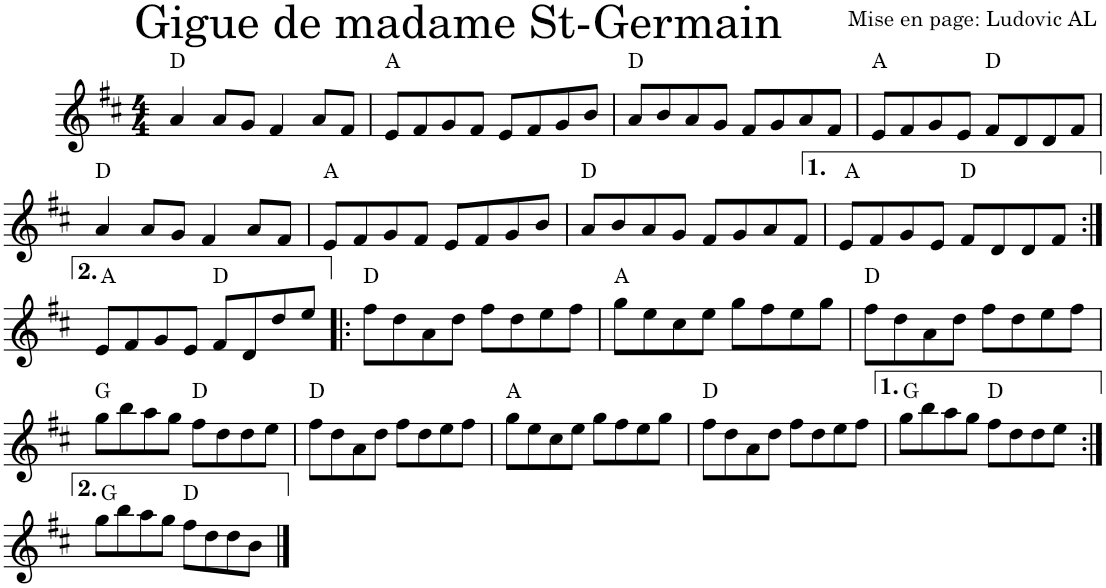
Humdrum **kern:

**kern	**harte
*part1	*part1
*staff1	*
*I"Voice	*
*I'V	*
*clefG2	*
*k[f#c#]	*
*M4/4	*
=1	=1
4a/	D:maj
8a/L	.
8g/J	.
4f#/	.
8a/L	.
8f#/J	.
=2	=2
8e/L	A:maj
8f#/	.
8g/	.
8f#/J	.
8e/L	.
8f#/	.
8g/	.
8b/J	.
=3	=3
8a/L	D:maj
8b/	.
8a/	.
8g/J	.
8f#/L	.
8g/	.
8a/	.
8f#/J	.
=4	=4
8e/L	A:maj
8f#/	.
8g/	.
8e/J	.
8f#/L	D:maj
8d/	.
8d/	.
8f#/J	.
!!LO:LB:g=z
=5	=5
4a/	D:maj
8a/L	.
8g/J	.
4f#/	.
8a/L	.
8f#/J	.
=6	=6
8e/L	A:maj
8f#/	.
8g/	.
8f#/J	.
8e/L	.
8f#/	.
8g/	.
8b/J	.
=7	=7
8a/L	D:maj
8b/	.
8a/	.
8g/J	.
8f#/L	.
8g/	.
8a/	.
8f#/J	.
=8	=8
8e/L	A:maj
8f#/	.
8g/	.
8e/J	.
8f#/L	D:maj
8d/	.
8d/	.
8f#/J	.
!!LO:LB:g=z
=9:|!	=9:|!
8e/L	A:maj
8f#/	.
8g/	.
8e/J	.
8f#/L	D:maj
8d/	.
8dd/	.
8ee/J	.
=10!|:	=10!|:
8ff#\L	D:maj
8dd\	.
8a\	.
8dd\J	.
8ff#\L	.
8dd\	.
8ee\	.
8ff#\J	.
=11	=11
8gg\L	A:maj
8ee\	.
8cc#\	.
8ee\J	.
8gg\L	.
8ff#\	.
8ee\	.
8gg\J	.
=12	=12
8ff#\L	D:maj
8dd\	.
8a\	.
8dd\J	.
8ff#\L	.
8dd\	.
8ee\	.
8ff#\J	.
!!LO:LB:g=z
=13	=13
8gg\L	G:maj
8bb\	.
8aa\	.
8gg\J	.
8ff#\L	D:maj
8dd\	.
8dd\	.
8ee\J	.
=14	=14
8ff#\L	D:maj
8dd\	.
8a\	.
8dd\J	.
8ff#\L	.
8dd\	.
8ee\	.
8ff#\J	.
=15	=15
8gg\L	A:maj
8ee\	.
8cc#\	.
8ee\J	.
8gg\L	.
8ff#\	.
8ee\	.
8gg\J	.
=16	=16
8ff#\L	D:maj
8dd\	.
8a\	.
8dd\J	.
8ff#\L	.
8dd\	.
8ee\	.
8ff#\J	.
=17	=17
8gg\L	G:maj
8bb\	.
8aa\	.
8gg\J	.
8ff#\L	D:maj
8dd\	.
8dd\	.
8ee\J	.
!!LO:LB:g=z
=18:|!	=18:|!
8gg\L	G:maj
8bb\	.
8aa\	.
8gg\J	.
8ff#\L	D:maj
8dd\	.
8dd\	.
8b\J	.
==	==
*-	*-
